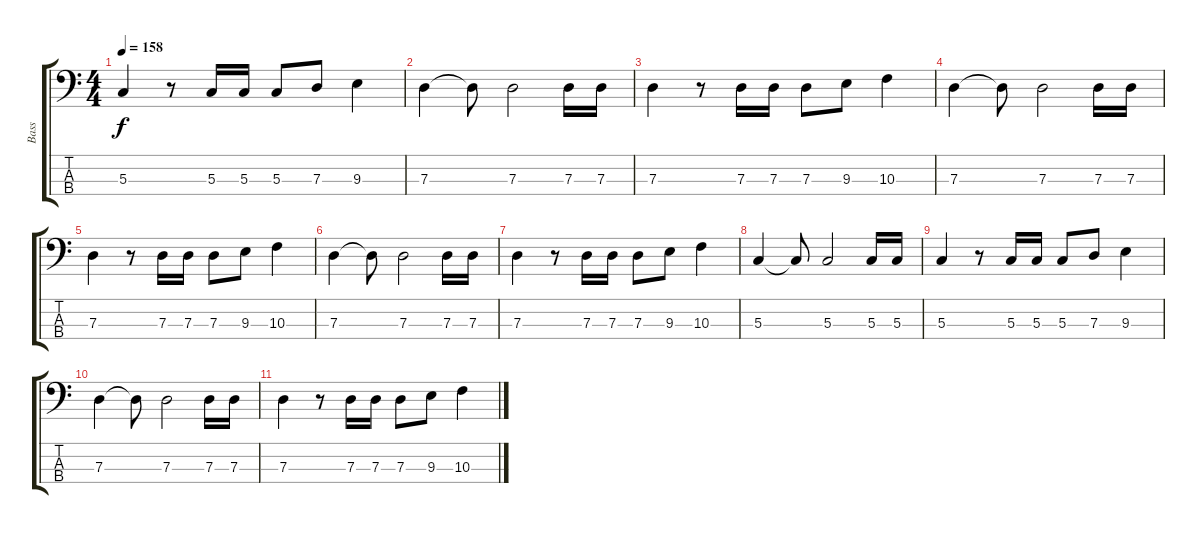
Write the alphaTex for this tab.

\track ("Bass" "Bass") {instrument electricbassfinger}
\staff {score tabs}
\tuning (F2 C2 G1 D1) {hide}
\ts (4 4)
\tempo 158
\clef f4
\ks c
5.3.4{dy f} r.8 5.3.16 5.3.16 5.3.8 7.3.8 9.3.4 |
7.3.4 7.3{t}.8 7.3.2 7.3.16 7.3.16 |
7.3.4 r.8 7.3.16 7.3.16 7.3.8 9.3.8 10.3.4 |
7.3.4 7.3{t}.8 7.3.2 7.3.16 7.3.16 |
7.3.4 r.8 7.3.16 7.3.16 7.3.8 9.3.8 10.3.4 |
7.3.4 7.3{t}.8 7.3.2 7.3.16 7.3.16 |
7.3.4 r.8 7.3.16 7.3.16 7.3.8 9.3.8 10.3.4 |
5.3.4 5.3{t}.8 5.3.2 5.3.16 5.3.16 |
5.3.4 r.8 5.3.16 5.3.16 5.3.8 7.3.8 9.3.4 |
7.3.4 7.3{t}.8 7.3.2 7.3.16 7.3.16 |
7.3.4 r.8 7.3.16 7.3.16 7.3.8 9.3.8 10.3.4
